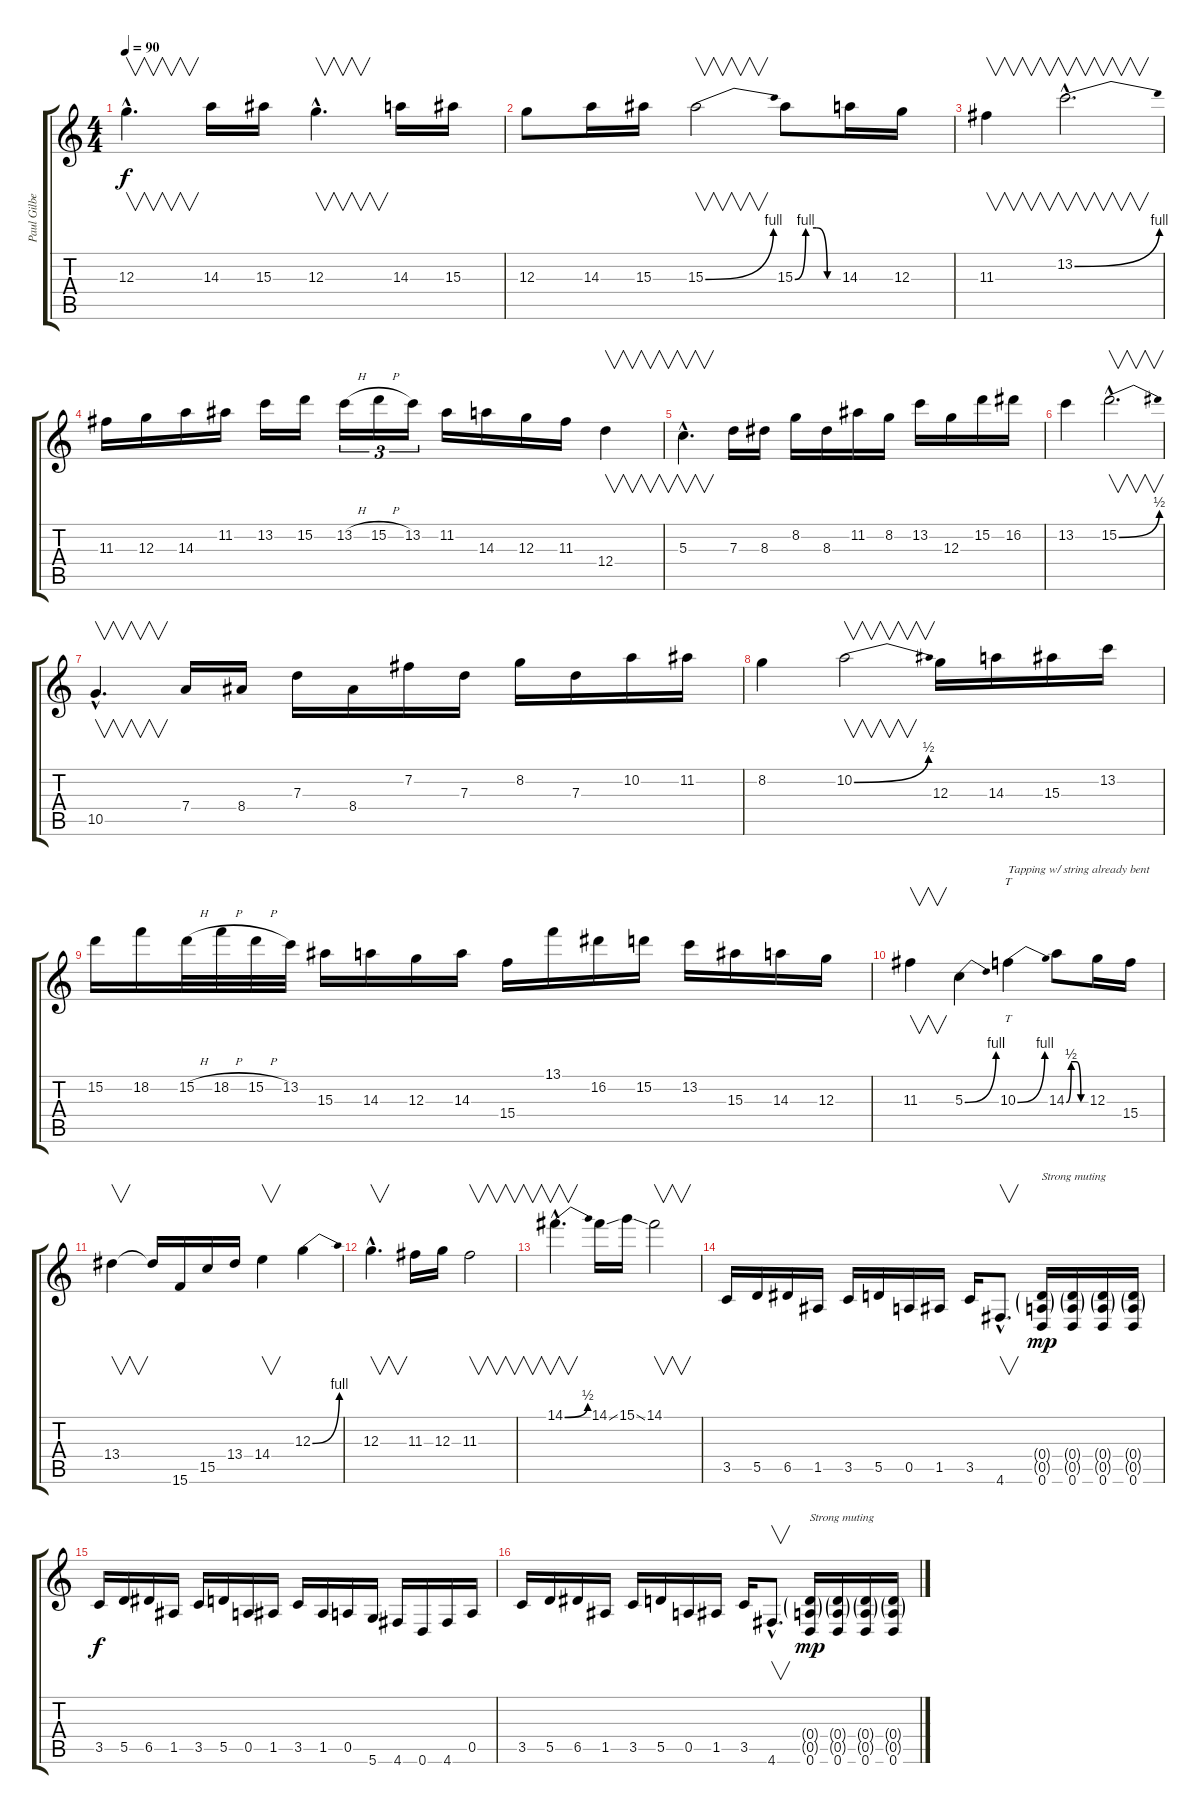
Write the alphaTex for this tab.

\track ("Paul Gilbert 2" "Paul Gilbe") {instrument distortionguitar}
\staff {score tabs}
\tuning (E4 B3 G3 D3 A2 D2) {hide}
\ts (4 4)
\tempo 90
\clef g2
\ks c
12.3{hac}.4{v d dy f} 14.3.16 15.3.16 12.3{hac}.4{v d} 14.3.16 15.3.16 |
12.3.8 14.3.16 15.3.16 15.3{be (bend 0 0 60 4)}.2{v} 15.3{be (custom 0 0 15 4 30 4 45 0 60 0)}.8 14.3.16 12.3.16 |
11.3.4{v} 13.2{be (bend 0 0 60 4) hac}.2{v d} |
11.3.16 12.3.16 14.3.16 11.2.16 13.2.16 15.2.16 13.2{h}.16{tu (3 2)} 15.2{h}.16{tu (3 2)} 13.2.16{tu (3 2)} 11.2.16 14.3.16 12.3.16 11.3.16 12.4.4{v} |
5.3{hac}.4{v d} 7.3.16 8.3.16 8.2.16 8.3.16 11.2.16 8.2.16 13.2.16 12.3.16 15.2.16 16.2.16 |
13.2.4 15.2{be (bend 0 0 60 2) hac}.2{v d} |
10.5{hac}.4{v d} 7.4.16 8.4.16 7.3.16 8.4.16 7.2.16 7.3.16 8.2.16 7.3.16 10.2.16 11.2.16 |
8.2.4 10.2{be (bend 0 0 60 2)}.2{v} 12.3.16 14.3.16 15.3.16 13.2.16 |
15.2.16 18.2.16 15.2{h}.32 18.2{h}.32 15.2{h}.32 13.2.32 15.3.16 14.3.16 12.3.16 14.3.16 15.4.16 13.1.16 16.2.16 15.2.16 13.2.16 15.3.16 14.3.16 12.3.16 |
11.3.4{v} 5.3{be (bend 0 0 60 4)}.4 10.3{be (bend 0 0 60 4)}.4{tt txt "Tapping w/ string already bent"} 14.3{be (custom 0 0 15 2 30 2 45 0 60 0)}.8 12.3.16 15.4.16 |
13.4.4{v} 13.4{t}.16 15.6.16 15.5.16 13.4.16 14.4.4{v} 12.3{be (bend 0 0 60 4)}.4 |
12.3{hac}.4{v d} 11.3.16 12.3.16 11.3.2{v} |
14.1{be (bend 0 0 60 2) hac}.4{v d} 14.1{ss}.16 15.1{ss}.16 14.1.2{v} |
3.5.16 5.5.16 6.5.16 1.5.16 3.5.16 5.5.16 0.5.16 1.5.16 3.5.16 4.6{hac}.8{v d instrument guitarharmonics} (0.4{g} 0.5{g} 0.6).16{txt "Strong muting" dy mp instrument distortionguitar} (0.4{g} 0.5{g} 0.6).16 (0.4{g} 0.5{g} 0.6).16 (0.4{g} 0.5{g} 0.6).16 |
3.5.16{dy f} 5.5.16 6.5.16 1.5.16 3.5.16 5.5.16 0.5.16 1.5.16 3.5.16 1.5.16 0.5.16 5.6.16 4.6.16 0.6.16 4.6.16 0.5.16 |
3.5.16 5.5.16 6.5.16 1.5.16 3.5.16 5.5.16 0.5.16 1.5.16 3.5.16 4.6{hac}.8{v d instrument guitarharmonics} (0.4{g} 0.5{g} 0.6).16{txt "Strong muting" dy mp instrument distortionguitar} (0.4{g} 0.5{g} 0.6).16 (0.4{g} 0.5{g} 0.6).16 (0.4{g} 0.5{g} 0.6).16
